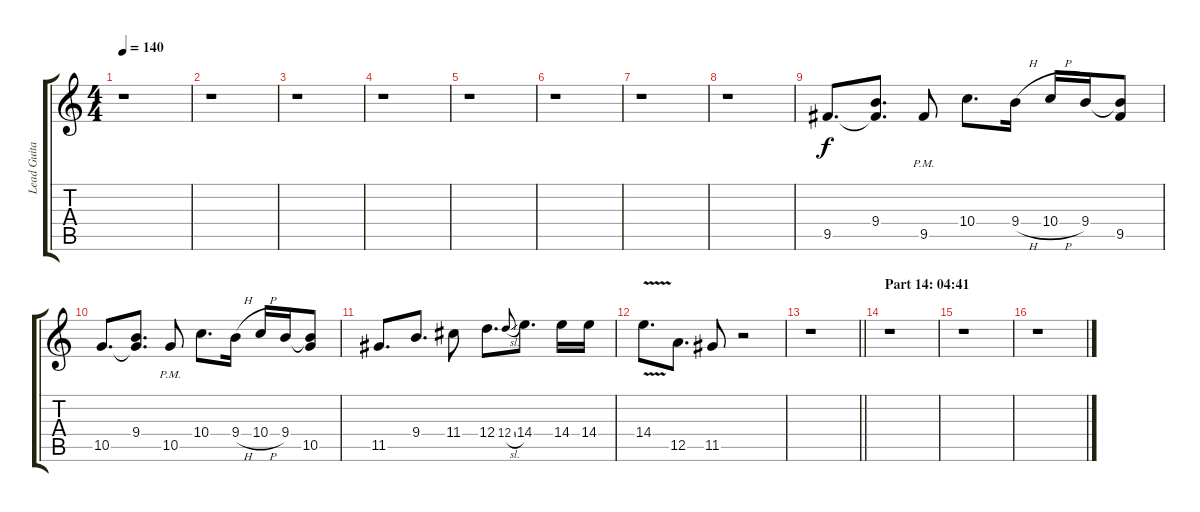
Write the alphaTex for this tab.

\track ("Lead Guitar 1 (Distortion)" "Lead Guita") {instrument distortionguitar}
\staff {score tabs}
\tuning (E4 B3 G3 D3 A2 E2) {hide}
\ts (4 4)
\tempo 140
\clef g2
\ks c
r.1{dy f} |
r.1 |
r.1 |
r.1 |
r.1 |
r.1 |
r.1 |
r.1 |
9.5.8{d} (9.4 9.5{t}).8{d} 9.5{pm}.8 10.4.8{d} 9.4{h}.16 10.4{h}.16 9.4.16 (9.4{t} 9.5).8 |
10.5.8{d} (9.4 10.5{t}).8{d} 10.5{pm}.8 10.4.8{d} 9.4{h}.16 10.4{h}.16 9.4.16 (9.4{t} 10.5).8 |
11.5.8{d} 9.4.8{d} 11.4.8 12.4.8{d} 12.4{sl}.8{gr onbeat} 14.4.8{d} 14.4.16 14.4.16 |
14.4{v}.8{d} 12.5.8{d} 11.5.8 r.2 |
\barLineRight lightlight
r.1 |
\section ("" "Part 14: 04:41")
r.1 |
r.1 |
r.1
